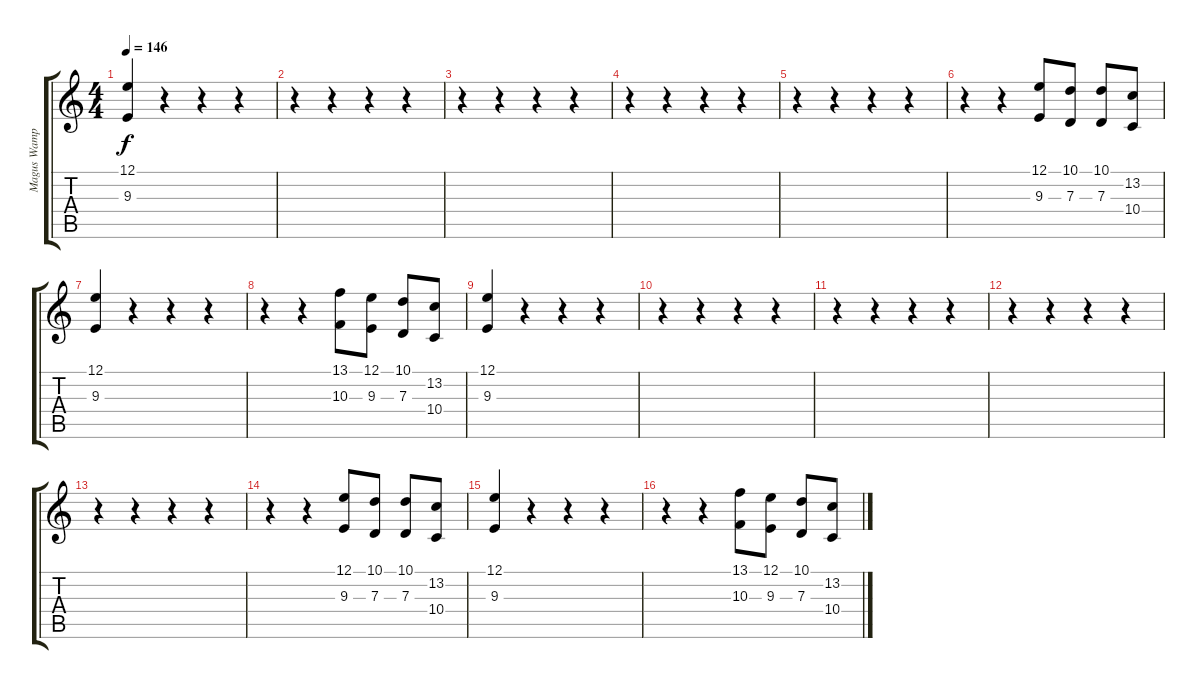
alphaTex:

\track ("Magus Wampyr Daoloth" "Magus Wamp") {instrument stringensemble1}
\staff {score tabs}
\tuning (E4 B3 G3 D3 A2 E2) {hide}
\ts (4 4)
\tempo 146
\clef g2
\ks c
(12.1 9.3).4{dy f} r.4 r.4 r.4 |
r.4 r.4 r.4 r.4 |
r.4 r.4 r.4 r.4 |
r.4 r.4 r.4 r.4 |
r.4 r.4 r.4 r.4 |
r.4 r.4 (12.1 9.3).8 (10.1 7.3).8 (10.1 7.3).8 (13.2 10.4).8 |
(12.1 9.3).4 r.4 r.4 r.4 |
r.4 r.4 (13.1 10.3).8 (12.1 9.3).8 (10.1 7.3).8 (13.2 10.4).8 |
(12.1 9.3).4 r.4 r.4 r.4 |
r.4 r.4 r.4 r.4 |
r.4 r.4 r.4 r.4 |
r.4 r.4 r.4 r.4 |
r.4 r.4 r.4 r.4 |
r.4 r.4 (12.1 9.3).8 (10.1 7.3).8 (10.1 7.3).8 (13.2 10.4).8 |
(12.1 9.3).4 r.4 r.4 r.4 |
r.4 r.4 (13.1 10.3).8 (12.1 9.3).8 (10.1 7.3).8 (13.2 10.4).8
